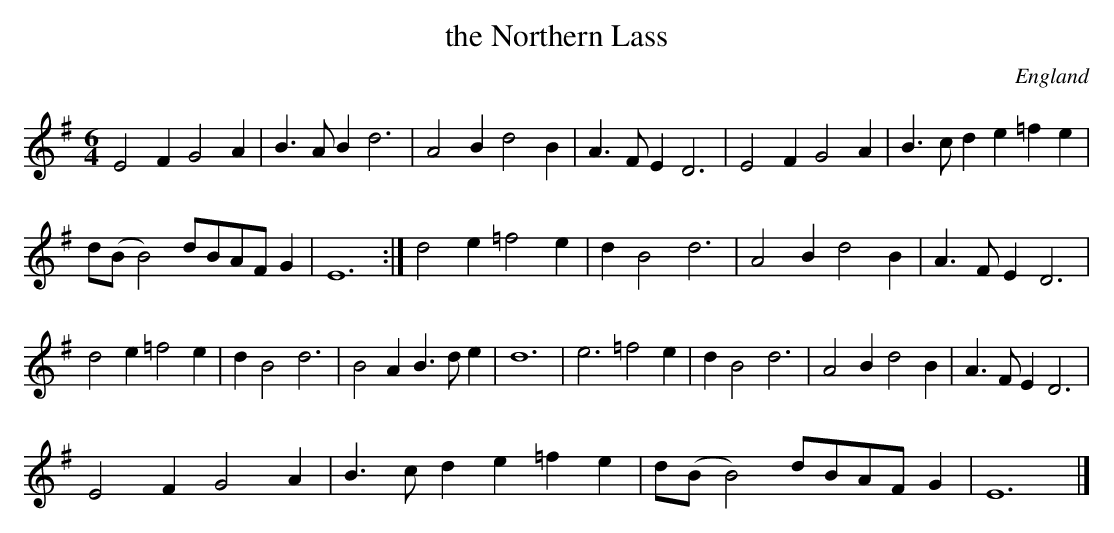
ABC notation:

X:1
T:the Northern Lass
O:England
M:6/4
L:1/4
K:G
E2F G2A|B>AB d3|A2B d2B|A>FE D3|\
E2F G2A|B>cd e=fe|
d/(B/B2) d/B/A/F/G| E6 :|\
d2e =f2e|dB2 d3|A2B d2B|A>FE D3|
d2e =f2e|dB2 d3|B2A B>de|d6|\
e3 =f2e|dB2 d3|A2B d2B|A>FE D3|
E2F G2A|B>cd e=fe|d/(B/B2) d/B/A/F/G|E6|]
